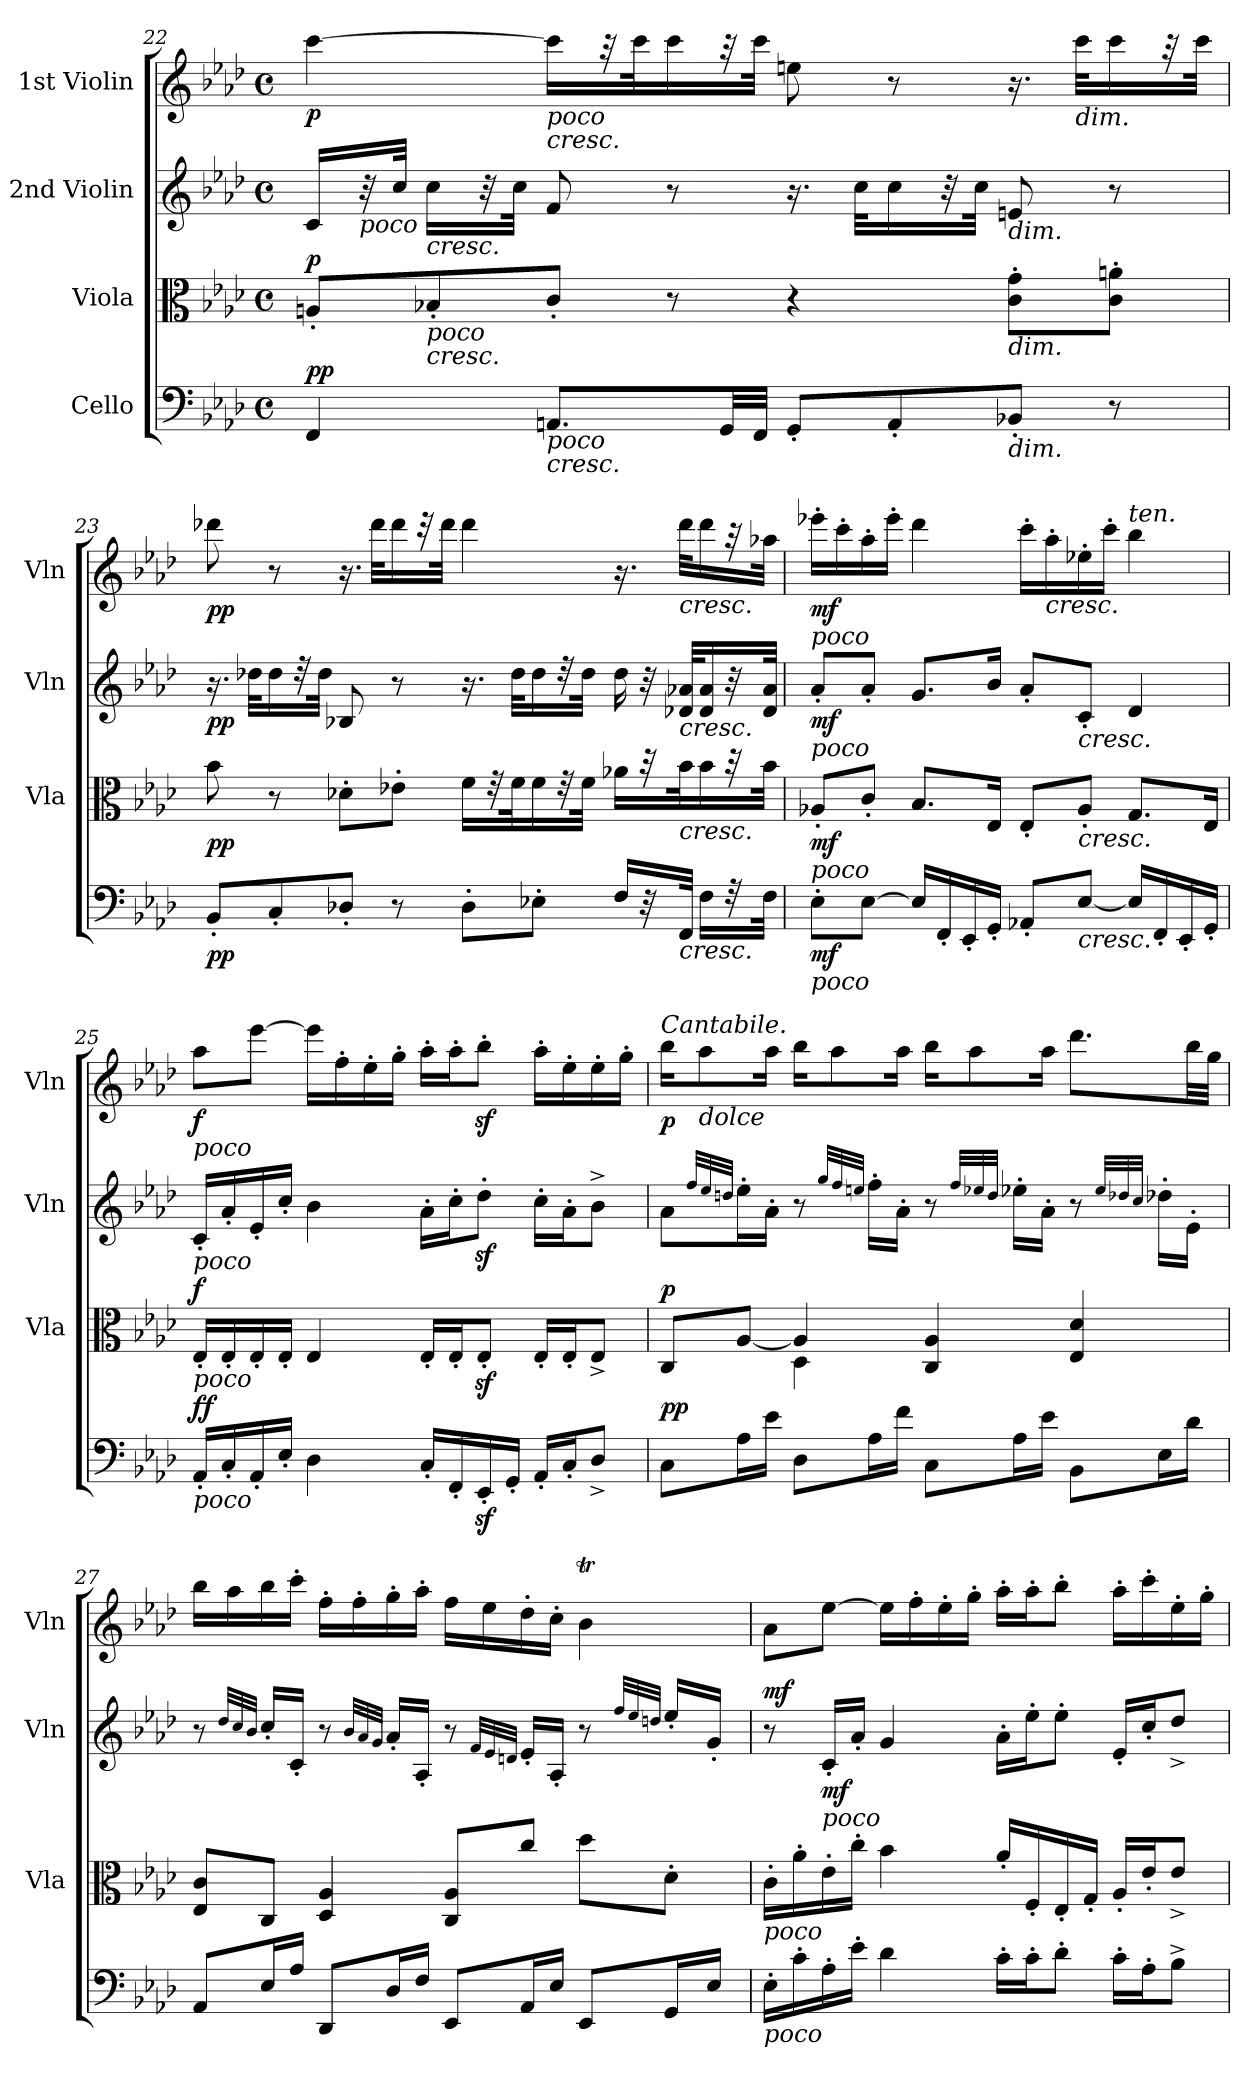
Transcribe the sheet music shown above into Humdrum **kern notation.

**kern	**dynam	**kern	**dynam	**kern	**dynam	**kern	**dynam
*part4	*part4	*part3	*part3	*part2	*part2	*part1	*part1
*staff4	*staff4	*staff3	*staff3	*staff2	*staff2	*staff1	*staff1
*I"Cello	*	*I"Viola	*	*I"2nd Violin	*	*I"1st Violin	*
*	*	*I'Vla	*	*I'Vln	*	*I'Vln	*
*clefF4	*	*clefC3	*	*clefG2	*	*clefG2	*
*k[b-e-a-d-]	*	*k[b-e-a-d-]	*	*k[b-e-a-d-]	*	*k[b-e-a-d-]	*
*A-:	*	*A-:	*	*A-:	*	*A-:	*
*M4/4	*	*M4/4	*	*M4/4	*	*M4/4	*
*met(c)	*	*met(c)	*	*met(c)	*	*met(c)	*
=22	=22	=22	=22	=22	=22	=22	=22
!	!LO:DY:b	!	!	!	!	!	!
!	!LO:DY:n=1:a	!	!LO:DY:a	!	!	!	!LO:DY:b
4FF/	p p	8An'/L	p	16c/LL	.	[4ccc\	p
!	!	!	!	!LO:TX:b:i:t=poco	!	!	!
.	.	.	.	32r	.	.	.
.	.	.	.	32cc/JJk	.	.	.
!	!	!	!	!LO:TX:b:i:t=cresc.	!	!	!
!	!	!LO:TX:b:i:t=poco	!	!	!	!	!
!	!	!LO:TX:b:i:t=cresc.	!	!	!	!	!
.	.	8B-X'/	.	16cc\LL	.	.	.
.	.	.	.	32r	.	.	.
.	.	.	.	32cc\JJk	.	.	.
!	!	!	!	!	!	!LO:TX:b:i:t=poco	!
!	!	!	!	!	!	!LO:TX:b:i:t=cresc.	!
!LO:TX:b:i:t=poco	!	!	!	!	!	!	!
!LO:TX:b:i:t=cresc.	!	!	!	!	!	!	!
8.AAn/L	.	8c'/J	.	8f/	.	16ccc\LL]	.
.	.	.	.	.	.	32r	.
.	.	.	.	.	.	32ccc\K	.
.	.	8r	.	8r	.	16ccc\	.
32GG/LL	.	.	.	.	.	32r	.
32FF/JJJ	.	.	.	.	.	32ccc\JJk	.
8GG'/L	.	4r	.	16.r	.	8een\	.
.	.	.	.	32cc\KLL	.	.	.
8AA'/	.	.	.	16cc\	.	8r	.
.	.	.	.	32r	.	.	.
.	.	.	.	32cc\JJk	.	.	.
!	!	!	!	!LO:TX:b:i:t=dim.	!	!	!
!	!	!LO:TX:b:i:t=dim.	!	!	!	!	!
!LO:TX:b:i:t=dim.	!	!	!	!	!	!	!
8BB-X'/J	.	8c\' 8g\'L	.	8en/	.	16.r	.
!	!	!	!	!	!	!LO:TX:b:i:t=dim.	!
.	.	.	.	.	.	32ccc\KLL	.
8r	.	8c\' 8an\'J	.	8r	.	16ccc\	.
.	.	.	.	.	.	32r	.
.	.	.	.	.	.	32ccc\JJk	.
!!LO:LB:g=z
=23	=23	=23	=23	=23	=23	=23	=23
!	!LO:DY:b	!	!LO:DY:b	!	!LO:DY:b	!	!LO:DY:b
8BB-'/L	pp	8b-\	pp	16.r	pp	8ddd-X\	pp
.	.	.	.	32dd-X\KLL	.	.	.
8C'/	.	8r	.	16dd-\	.	8r	.
.	.	.	.	32r	.	.	.
.	.	.	.	32dd-\JJk	.	.	.
8D-X'/J	.	8d-X'\L	.	8B-X/	.	16.r	.
.	.	.	.	.	.	32ddd-\KLL	.
8r	.	8e-X'\J	.	8r	.	16ddd-\	.
.	.	.	.	.	.	32r	.
.	.	.	.	.	.	32ddd-\JJk	.
8D-'\L	.	16f\LL	.	16.r	.	4ddd-\	.
.	.	32r	.	.	.	.	.
.	.	32f\K	.	32dd-\KLL	.	.	.
8E-X'\J	.	16f\	.	16dd-\	.	.	.
.	.	32r	.	32r	.	.	.
.	.	32f\JJk	.	32dd-\JJk	.	.	.
16F/LL	.	16a-X\LL	.	16dd-\	.	16.r	.
32r	.	32r	.	32r	.	.	.
!	!	!	!	!	!	!LO:TX:b:i:t=cresc.	!
!	!	!	!	!LO:TX:b:i:t=cresc.	!	!	!
!	!	!LO:TX:b:i:t=cresc.	!	!	!	!	!
!LO:TX:b:i:t=cresc.	!	!	!	!	!	!	!
32FF/JJk	.	32b-\K	.	32d-X/ 32a-X/KLL	.	32ddd-\KLL	.
16F\LL	.	16b-\	.	16d-/ 16a-/	.	16ddd-\	.
32r	.	32r	.	32r	.	32r	.
32F\JJk	.	32b-\JJk	.	32d-/ 32a-/JJk	.	32aa-X\JJk	.
=24	=24	=24	=24	=24	=24	=24	=24
!	!	!	!	!	!	!LO:TX:b:i:t=poco	!
!	!	!	!	!LO:TX:b:i:t=poco	!	!	!
!	!	!LO:TX:b:i:t=poco	!	!	!	!	!
!LO:TX:b:i:t=poco	!	!	!	!	!	!	!
!	!LO:DY:b	!	!LO:DY:b	!	!LO:DY:b	!	!LO:DY:b
8E-'\L	mf	8A-X'/L	mf	8a-'/L	mf	16eee-X'\LL	mf
.	.	.	.	.	.	16ccc'\	.
[8E-\J	.	8c'/J	.	8a-'/J	.	16aa-'\	.
.	.	.	.	.	.	16eee-'\JJ	.
16E-/LL]	.	8.B-/L	.	8.g/L	.	4ddd-\	.
16FF'/	.	.	.	.	.	.	.
16EE-'/	.	.	.	.	.	.	.
16GG'/JJ	.	16E-/Jk	.	16b-/Jk	.	.	.
8AA-X'/L	.	8E-'/L	.	8a-'/L	.	16ccc'\LL	.
!	!	!	!	!	!	!LO:TX:b:i:t=cresc.	!
.	.	.	.	.	.	16aa-'\	.
!	!	!	!	!LO:TX:b:i:t=cresc.	!	!	!
!	!	!LO:TX:b:i:t=cresc.	!	!	!	!	!
!LO:TX:b:i:t=cresc.	!	!	!	!	!	!	!
[8E-/J	.	8A-'/J	.	8c'/J	.	16ee-X'\	.
.	.	.	.	.	.	16ccc'\JJ	.
!	!	!	!	!	!	!LO:TX:a:i:t=ten.	!
16E-/LL]	.	8.G/L	.	4d-/	.	4bb-\	.
16FF'/	.	.	.	.	.	.	.
16EE-'/	.	.	.	.	.	.	.
16GG'/JJ	.	16E-/Jk	.	.	.	.	.
!!LO:LB:g=z
=25	=25	=25	=25	=25	=25	=25	=25
!	!	!	!	!	!	!LO:TX:b:i:t=poco	!
!	!	!	!	!LO:TX:b:i:t=poco	!	!	!
!	!	!LO:TX:b:i:t=poco	!	!	!	!	!
!LO:TX:b:i:t=poco	!	!	!	!	!	!	!
!	!LO:DY:a	!	!	!	!	!	!
!	!LO:DY:n=1:b	!	!LO:DY:a	!	!	!	!LO:DY:b
16AA-'/LL	f f	16E-'/LL	f	16c'/LL	.	8aa-\L	f
16C'/	.	16E-'/	.	16a-'/	.	.	.
16AA-'/	.	16E-'/	.	16e-'/	.	[8eee-\J	.
16E-'/JJ	.	16E-'/JJ	.	16cc'/JJ	.	.	.
4D-\	.	4E-/	.	4b-\	.	16eee-\LL]	.
.	.	.	.	.	.	16ff'\	.
.	.	.	.	.	.	16ee-'\	.
.	.	.	.	.	.	16gg'\JJ	.
16C'/LL	.	16E-'/LL	.	16a-'\LL	.	16aa-'\LL	.
16FF'/	.	16E-'/J	.	16cc'\J	.	16aa-'\J	.
16EE-z<'/	.	8E-z<'/J	.	8dd-z<'\J	.	8bb-z<'\J	.
16GG'/JJ	.	.	.	.	.	.	.
16AA-'/LL	.	16E-'/LL	.	16cc'\LL	.	16aa-'\LL	.
16C'/J	.	16E-'/J	.	16a-'\J	.	16ee-'\	.
8D-^/J	.	8E-^/J	.	8b-^\J	.	16ee-'\	.
.	.	.	.	.	.	16gg'\JJ	.
=26	=26	=26	=26	=26	=26	=26	=26
*	*	*^	*	*	*	*	*
!	!	!	!	!	!	!	!LO:TX:a:i:t=Cantabile.	!
!	!LO:DY:b	!	!	!	!	!	!	!
!	!LO:DY:n=1:a	!	!	!LO:DY:a	!	!	!	!LO:DY:b
8C\L	p p	8C/L	4ryy	p	8a-\L	.	16bb-\KL	p
!	!	!	!	!	!	!	!LO:TX:b:i:t=dolce	!
.	.	.	.	.	.	.	8aa-\	.
.	.	.	.	.	32qff/LLL	.	.	.
.	.	.	.	.	32qee-/	.	.	.
.	.	.	.	.	32qddn/JJJ	.	.	.
16A-\L	.	[8A-/J	.	.	16ee-'\L	.	.	.
16e-\JJ	.	.	.	.	16a-'\JJ	.	16aa-\Jk	.
8D-\L	.	4A-/]	4D-\	.	8r	.	16bb-\KL	.
.	.	.	.	.	.	.	8aa-\	.
.	.	.	.	.	32qgg/LLL	.	.	.
.	.	.	.	.	32qff/	.	.	.
.	.	.	.	.	32qeen/JJJ	.	.	.
16A-\L	.	.	.	.	16ff'\LL	.	.	.
16f\JJ	.	.	.	.	16a-'\JJ	.	16aa-\Jk	.
8C\L	.	4C/ 4A-/	2ryy	.	8r	.	16bb-\KL	.
.	.	.	.	.	.	.	8aa-\	.
.	.	.	.	.	32qff/LLL	.	.	.
.	.	.	.	.	32qee-X/	.	.	.
.	.	.	.	.	32qdd/JJJ	.	.	.
16A-\L	.	.	.	.	16ee-'\LL	.	.	.
16e-\JJ	.	.	.	.	16a-'\JJ	.	16aa-\Jk	.
8BB-\L	.	4E-/ 4d-/	.	.	8r	.	8.ddd-\L	.
.	.	.	.	.	32qee-/LLL	.	.	.
.	.	.	.	.	32qdd-X/	.	.	.
.	.	.	.	.	32qcc/JJJ	.	.	.
16E-\L	.	.	.	.	16dd-'\LL	.	.	.
16d-\JJ	.	.	.	.	16e-'\JJ	.	32bb-\LL	.
.	.	.	.	.	.	.	32gg\JJJ	.
*	*	*v	*v	*	*	*	*	*
!!LO:PB:g=z
=27	=27	=27	=27	=27	=27	=27	=27
*	*	*	*	*	*	*^	*
8AA-/L	.	8E-/ 8c/L	.	8r	.	16bb-\LL	2.ryy	.
.	.	.	.	.	.	16aa-\	.	.
.	.	.	.	32qdd-/LLL	.	.	.	.
.	.	.	.	32qcc/	.	.	.	.
.	.	.	.	32qb-/JJJ	.	.	.	.
16E-/L	.	8C/J	.	16cc'/LL	.	16bb-\	.	.
16A-/JJ	.	.	.	16c'/JJ	.	16ccc'\JJ	.	.
8DD-/L	.	4D-/ 4A-/	.	8r	.	16ff'\LL	.	.
.	.	.	.	.	.	16ff'\	.	.
.	.	.	.	32qb-/LLL	.	.	.	.
.	.	.	.	32qa-/	.	.	.	.
.	.	.	.	32qg/JJJ	.	.	.	.
16D-/L	.	.	.	16a-'/LL	.	16gg'\	.	.
16F/JJ	.	.	.	16A-'/JJ	.	16aa-'\JJ	.	.
8EE-/L	.	8C/ 8A-/L	.	8r	.	16ff\LL	.	.
.	.	.	.	.	.	16ee-\	.	.
.	.	.	.	32qf/LLL	.	.	.	.
.	.	.	.	32qe-/	.	.	.	.
.	.	.	.	32qdn/JJJ	.	.	.	.
16AA-/L	.	8cc/J	.	16e-'/LL	.	16dd-'\	.	.
16E-/JJ	.	.	.	16A-'/JJ	.	16cc'\JJ	.	.
8EE-/L	.	8dd-\L	.	8r	.	4b-T\	32b-/LLLyy	.
.	.	.	.	.	.	.	32cc/yy	.
.	.	.	.	.	.	.	32b-/yy	.
.	.	.	.	.	.	.	32cc/yy	.
.	.	.	.	32qff/LLL	.	.	.	.
.	.	.	.	32qee-/	.	.	.	.
.	.	.	.	32qddn/JJJ	.	.	.	.
16GG/L	.	8d-'\J	.	16ee-'/LL	.	.	32b-/yy	.
.	.	.	.	.	.	.	32cc/yy	.
16E-/JJ	.	.	.	16g'/JJ	.	.	32a-/yy	.
.	.	.	.	.	.	.	32b-/JJJyy	.
=28	=28	=28	=28	=28	=28	=28	=28	=28
!	!	!	!	!	!	!LO:TX:b:i:t=poco	!	!
!	!	!LO:TX:b:i:t=poco	!	!	!	!	!	!
!LO:TX:b:i:t=poco	!	!	!	!	!	!	!	!
!	!LO:DY:b	!	!	!	!	!	!	!
!	!LO:DY:n=1:a	!	!	!	!LO:DY:a	!	!	!
*	*	*	*	*	*	*v	*v	*
16E-'\LL	mf mf	16c'\LL	.	8r	mf	8a-\L	.
16c'\	.	16a-'\	.	.	.	.	.
!	!	!	!	!LO:TX:b:i:t=poco	!	!	!
!	!	!	!	!	!LO:DY:b	!	!
16A-'\	.	16e-'\	.	16c'/LL	mf	[8ee-\J	.
16e-'\JJ	.	16cc'\JJ	.	16a-'/JJ	.	.	.
4d-\	.	4b-\	.	4g/	.	16ee-\LL]	.
.	.	.	.	.	.	16ff'\	.
.	.	.	.	.	.	16ee-'\	.
.	.	.	.	.	.	16gg'\JJ	.
16c'\LL	.	16a-'/LL	.	16a-'\LL	.	16aa-'\LL	.
16c'\J	.	16F'/	.	16ee-'\J	.	16aa-'\J	.
8d-'\J	.	16E-'/	.	8ee-'\J	.	8bb-'\J	.
.	.	16G'/JJ	.	.	.	.	.
16c'\LL	.	16A-'/LL	.	16e-'/LL	.	16aa-'\LL	.
16A-'\J	.	16e-'/J	.	16cc'/J	.	16ccc'\	.
8B-^\J	.	8e-^/J	.	8dd-^/J	.	16ee-'\	.
.	.	.	.	.	.	16gg'\JJ	.
=	=	=	=	=	=	=	=
*-	*-	*-	*-	*-	*-	*-	*-
